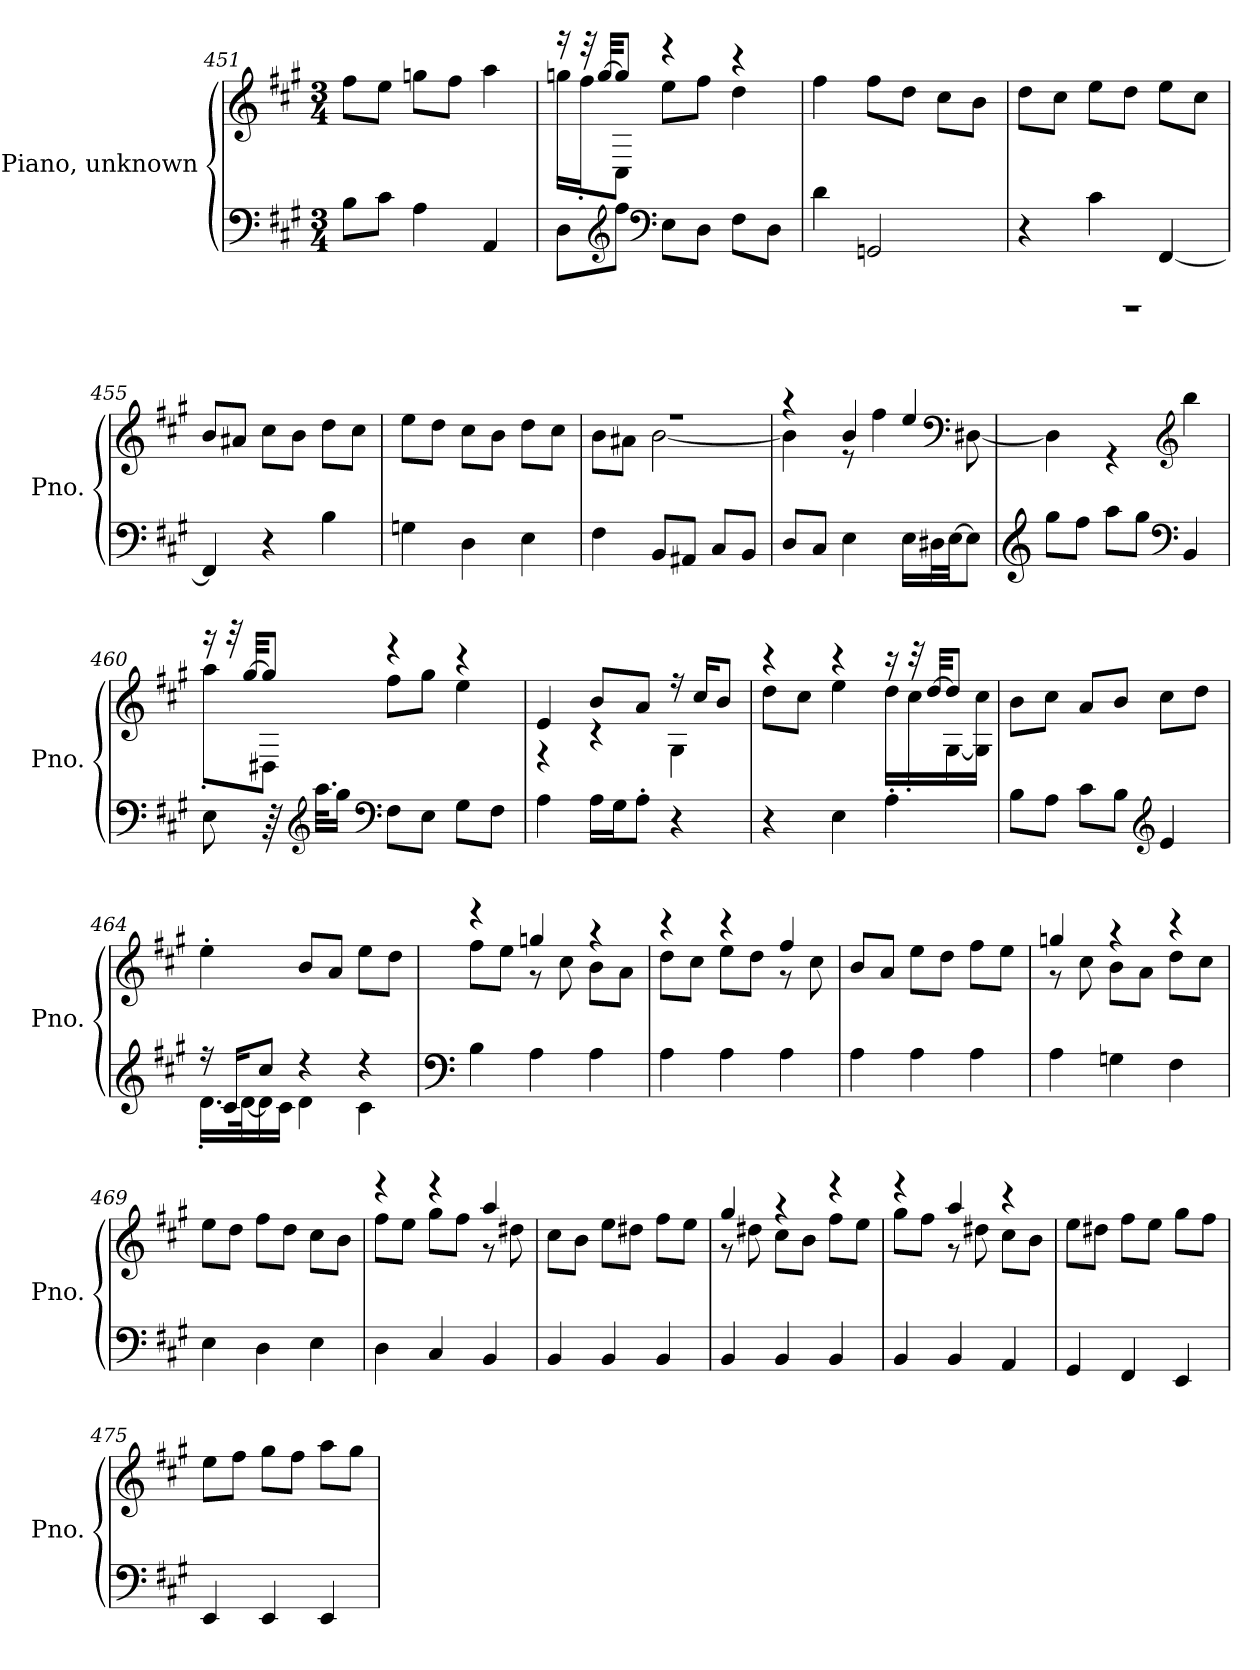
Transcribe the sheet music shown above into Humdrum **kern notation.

**kern	**kern
*part1	*part1
*staff2	*staff1
*I"Piano, unknown	*
*I'Pno.	*
*clefF4	*clefG2
*k[f#c#g#]	*k[f#c#g#]
*M3/4	*M3/4
=451	=451
8B\L	8ff#\L
8c#\J	8ee\J
4A\	8ggn\L
.	8ff#\J
4AA/	4aa\
=452	=452
*	*^
8D\L	16r	16ggn\LL
.	32r	16ff#'\J
.	[32gg/KKL	.
*clefG2	*	*
8ff#\J	8gg/J]	8C#\J
*clefF4	*	*
8E\L	4r	8ee\L
8D\J	.	8ff#\J
8F#\L	4r	4dd\
8D\J	.	.
*	*v	*v
=453	=453
4d\	4ff#\
2GGn/	8ff#\L
.	8dd\J
.	8cc#\L
.	8b\J
!!LO:LB:g=z
=454	=454
4r	8dd\L
.	8cc#\J
4c#\	8ee\L
.	8dd\J
[4FF#/	8ee\L
.	8cc#\J
=455	=455
4FF#/]	8b/L
.	8a#X/J
4r	8cc#\L
.	8b\J
4B\	8dd\L
.	8cc#\J
=456	=456
4Gn\	8ee\L
.	8dd\J
4D\	8cc#\L
.	8b\J
4E\	8dd\L
.	8cc#\J
=457	=457
*	*^
4F#\	2.r	8b\L
.	.	8a#X\J
8BB/L	.	[2b\
8AA#X/J	.	.
8C#/L	.	.
8BB/J	.	.
=458	=458	=458
8D/L	4r	4b\]
8C#/J	.	.
4E\	4b/	8r
.	.	4ff#\
16E\LL	4ee/	.
32D#X\L	.	.
[32E\JJ	.	.
*	*clefF4	*
8E\J]	.	[8D#X\
!!LO:PB:g=z	!!
=459	=459	=459
*clefG2	*	*
8gg#\L	2.r	4D#\]
8ff#\J	.	.
8aa\L	.	4r
8gg#\J	.	.
*clefF4	*clefG2	*
4BB/	.	4bb\
=460	=460	=460
8E\	16r	8aa'\L
.	32r	.
.	[32gg#/KKL	.
64r	8gg#/J]	8D#X\J
*clefG2	*	*
32.aa\KLL	.	.
16gg#\JJ	.	.
*clefF4	*	*
8F#\L	4r	8ff#\L
8E\J	.	8gg#\J
8G#\L	4r	4ee\
8F#\J	.	.
=461	=461	=461
4A\	4e/	4r
16A\LL	8b/L	4r
16G#\J	.	.
8A'\J	8a/J	.
4r	16r	4G#\
.	16cc#/KL	.
.	8b/J	.
=462	=462	=462
4r	4r	8dd\L
.	.	8cc#\J
4E\	4r	4ee\
4A'\	16r	16dd\LL
.	32r	16cc#'\
.	[32dd/KKL	.
.	8dd/J]	[16G#\
.	.	16G#\] 16cc#\JJ
*	*v	*v
!!LO:LB:g=z
=463	=463
8B\L	8b\L
8A\J	8cc#\J
8c#\L	8a/L
8B\J	8b/J
*clefG2	*
4e/	8cc#\L
.	8dd\J
=464	=464
*^	*
16r	16.d'\LL	4ee'\
16c#/KL	.	.
.	[32d\K	.
8cc#/J	16d\]	.
.	16c#\JJ	.
4r	4d\	8b/L
.	.	8a/J
4r	4c#\	8ee\L
.	.	8dd\J
*v	*v	*
=465	=465
*clefF4	*
*	*^
4B\	4r	8ff#\L
.	.	8ee\J
4A\	4ggn/	8r
.	.	8cc#\
4A\	4r	8b\L
.	.	8a\J
=466	=466	=466
4A\	4r	8dd\L
.	.	8cc#\J
4A\	4r	8ee\L
.	.	8dd\J
4A\	4ff#/	8r
.	.	8cc#\
*	*v	*v
=467	=467
4A\	8b/L
.	8a/J
4A\	8ee\L
.	8dd\J
4A\	8ff#\L
.	8ee\J
!!LO:LB:g=z
=468	=468
*	*^
4A\	4ggn/	8r
.	.	8cc#\
4Gn\	4r	8b\L
.	.	8a\J
4F#\	4r	8dd\L
.	.	8cc#\J
*	*v	*v
=469	=469
4E\	8ee\L
.	8dd\J
4D\	8ff#\L
.	8dd\J
4E\	8cc#\L
.	8b\J
=470	=470
*	*^
4D\	4r	8ff#\L
.	.	8ee\J
4C#/	4r	8gg#\L
.	.	8ff#\J
4BB/	4aa/	8r
.	.	8dd#X\
*	*v	*v
=471	=471
4BB/	8cc#\L
.	8b\J
4BB/	8ee\L
.	8dd#X\J
4BB/	8ff#\L
.	8ee\J
=472	=472
*	*^
4BB/	4gg#/	8r
.	.	8dd#X\
4BB/	4r	8cc#\L
.	.	8b\J
4BB/	4r	8ff#\L
.	.	8ee\J
!!LO:LB:g=z	!!
=473	=473	=473
4BB/	4r	8gg#\L
.	.	8ff#\J
4BB/	4aa/	8r
.	.	8dd#X\
4AA/	4r	8cc#\L
.	.	8b\J
*	*v	*v
=474	=474
4GG#/	8ee\L
.	8dd#X\J
4FF#/	8ff#\L
.	8ee\J
4EE/	8gg#\L
.	8ff#\J
=475	=475
4EE/	8ee\L
.	8ff#\J
4EE/	8gg#\L
.	8ff#\J
4EE/	8aa\L
.	8gg#\J
=	=
*-	*-
